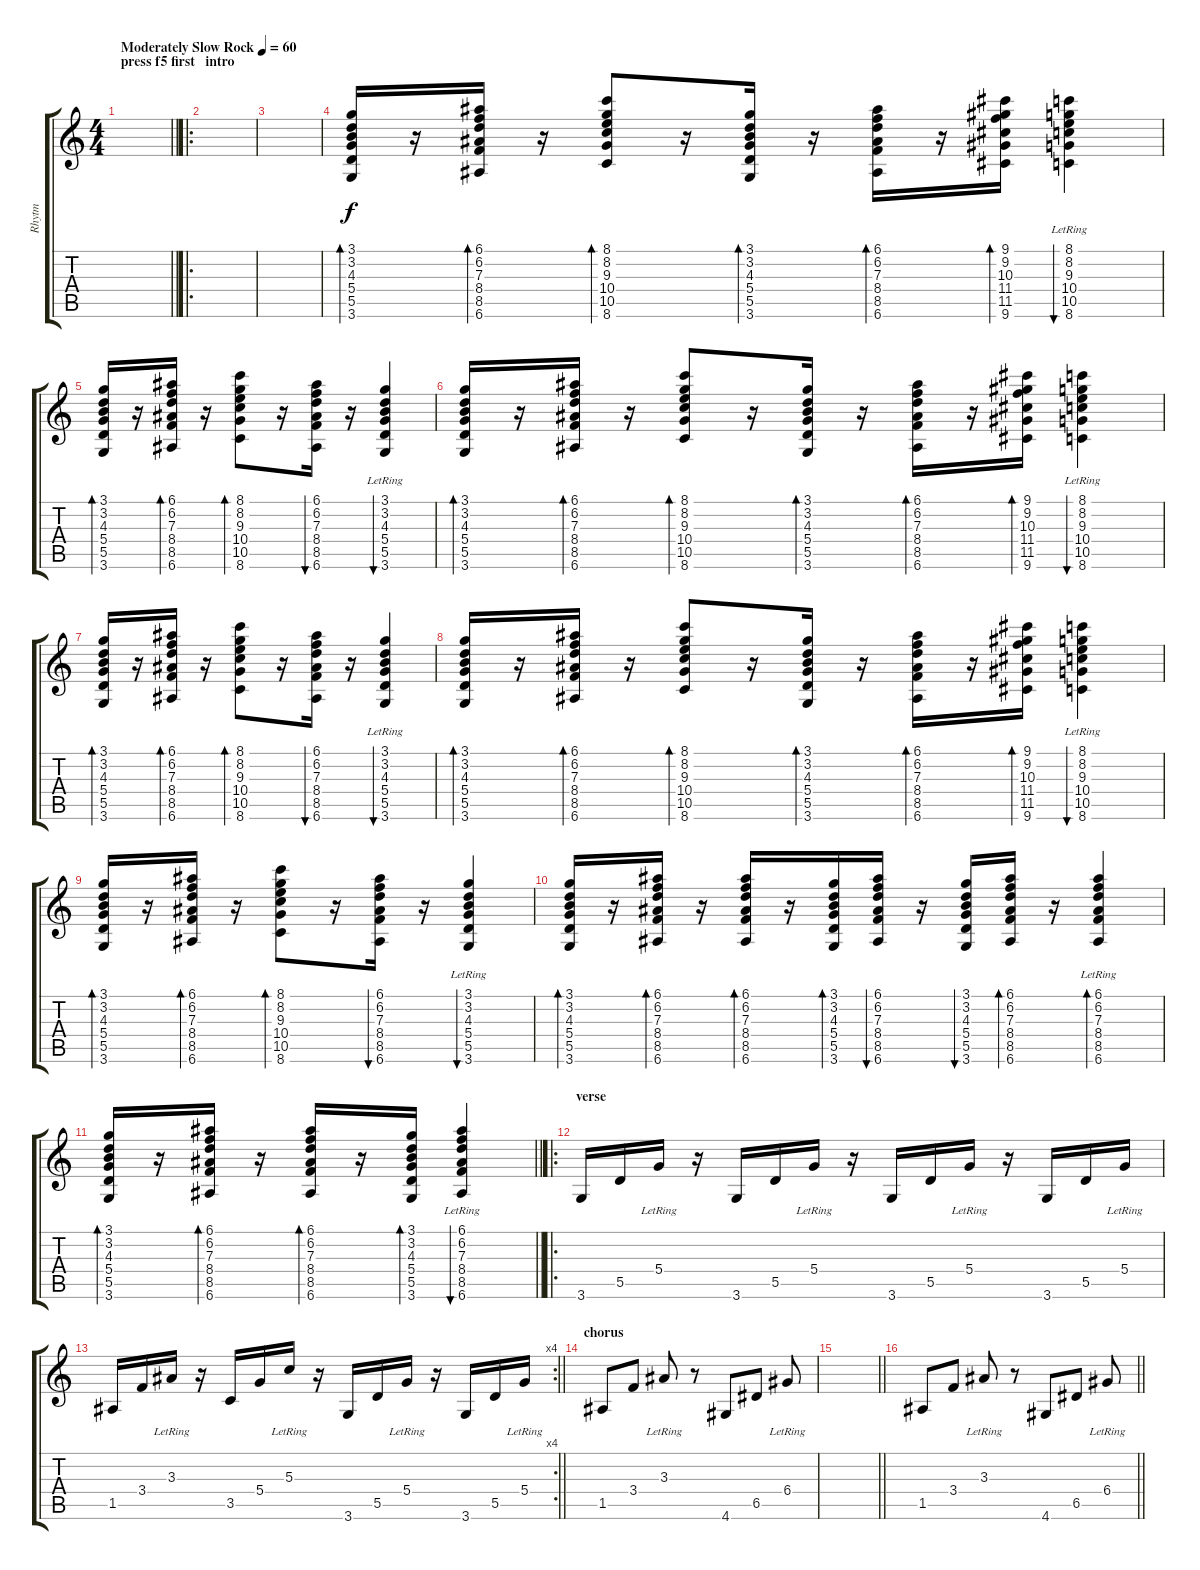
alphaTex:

\track ("Rhytm" "Rhytm") {instrument acousticguitarsteel}
\staff {score tabs}
\tuning (E4 B3 G3 D3 A2 E2) {hide}
\ts (4 4)
\section ("" "press f5 first")
\tempo (60 "Moderately Slow Rock")
\clef g2
\barLineRight lightlight
\ks c
|
\ro
\section ("" "intro")
|
|
(3.1 3.2 4.3 5.4 5.5 3.6).16{bd 30} r.16 (6.1 6.2 7.3 8.4 8.5 6.6).16{bd 30} r.16 (8.1 8.2 9.3 10.4 10.5 8.6).8{bd 30} r.16 (3.1 3.2 4.3 5.4 5.5 3.6).16{bd 30} r.16 (6.1 6.2 7.3 8.4 8.5 6.6).16{bd 30} r.16 (9.1 9.2 10.3 11.4 11.5 9.6).16{bd 30} (8.1 8.2 9.3 10.4{lr} 10.5 8.6).4{bu 30} |
(3.1 3.2 4.3 5.4 5.5 3.6).16{bd 30} r.16 (6.1 6.2 7.3 8.4 8.5 6.6).16{bd 30} r.16 (8.1 8.2 9.3 10.4 10.5 8.6).8{bd 30} r.16 (6.1 6.2 7.3 8.4 8.5 6.6).16{bu 30} r.16 (3.1 3.2{lr} 4.3 5.4 5.5 3.6).4{bu 30} |
(3.1 3.2 4.3 5.4 5.5 3.6).16{bd 30} r.16 (6.1 6.2 7.3 8.4 8.5 6.6).16{bd 30} r.16 (8.1 8.2 9.3 10.4 10.5 8.6).8{bd 30} r.16 (3.1 3.2 4.3 5.4 5.5 3.6).16{bd 30} r.16 (6.1 6.2 7.3 8.4 8.5 6.6).16{bd 30} r.16 (9.1 9.2 10.3 11.4 11.5 9.6).16{bd 30} (8.1 8.2 9.3 10.4{lr} 10.5 8.6).4{bu 30} |
(3.1 3.2 4.3 5.4 5.5 3.6).16{bd 30} r.16 (6.1 6.2 7.3 8.4 8.5 6.6).16{bd 30} r.16 (8.1 8.2 9.3 10.4 10.5 8.6).8{bd 30} r.16 (6.1 6.2 7.3 8.4 8.5 6.6).16{bu 30} r.16 (3.1 3.2{lr} 4.3 5.4 5.5 3.6).4{bu 30} |
(3.1 3.2 4.3 5.4 5.5 3.6).16{bd 30} r.16 (6.1 6.2 7.3 8.4 8.5 6.6).16{bd 30} r.16 (8.1 8.2 9.3 10.4 10.5 8.6).8{bd 30} r.16 (3.1 3.2 4.3 5.4 5.5 3.6).16{bd 30} r.16 (6.1 6.2 7.3 8.4 8.5 6.6).16{bd 30} r.16 (9.1 9.2 10.3 11.4 11.5 9.6).16{bd 30} (8.1 8.2 9.3 10.4{lr} 10.5 8.6).4{bu 30} |
(3.1 3.2 4.3 5.4 5.5 3.6).16{bd 30} r.16 (6.1 6.2 7.3 8.4 8.5 6.6).16{bd 30} r.16 (8.1 8.2 9.3 10.4 10.5 8.6).8{bd 30} r.16 (6.1 6.2 7.3 8.4 8.5 6.6).16{bu 30} r.16 (3.1 3.2{lr} 4.3 5.4 5.5 3.6).4{bu 30} |
(3.1 3.2 4.3 5.4 5.5 3.6).16{bd 30} r.16 (6.1 6.2 7.3 8.4 8.5 6.6).16{bd 30} r.16 (6.1 6.2 7.3 8.4 8.5 6.6).16{bd 30} r.16 (3.1 3.2 4.3 5.4 5.5 3.6).16{bd 30} (6.1 6.2 7.3 8.4 8.5 6.6).16{bu 30} r.16 (3.1 3.2 4.3 5.4 5.5 3.6).16{bu 30} (6.1 6.2 7.3 8.4 8.5 6.6).16{bd 30} r.16 (6.1 6.2 7.3{lr} 8.4 8.5 6.6).4{bd 30} |
\barLineRight lightlight
(3.1 3.2 4.3 5.4 5.5 3.6).16{bd 30} r.16 (6.1 6.2 7.3 8.4 8.5 6.6).16{bd 30} r.16 (6.1 6.2 7.3 8.4 8.5 6.6).16{bd 30} r.16 (3.1 3.2 4.3 5.4 5.5 3.6).16{bd 30} (6.1 6.2 7.3 8.4 8.5 6.6{lr}).4{bu 30} |
\ro
\section ("" "verse")
3.6.16 5.5.16 5.4{lr}.16 r.16 3.6.16 5.5.16 5.4{lr}.16 r.16 3.6.16 5.5.16 5.4{lr}.16 r.16 3.6.16 5.5.16 5.4{lr}.16 |
\rc 4
\barLineRight lightlight
1.5.16 3.4.16 3.3{lr}.16 r.16 3.5.16 5.4.16 5.3{lr}.16 r.16 3.6.16 5.5.16 5.4{lr}.16 r.16 3.6.16 5.5.16 5.4{lr}.16 |
\section ("" "chorus")
1.5.8 3.4.8 3.3{lr}.8 r.8 4.6.8 6.5.8 6.4{lr}.8 |
\barLineRight lightlight
|
\barLineRight lightlight
1.5.8 3.4.8 3.3{lr}.8 r.8 4.6.8 6.5.8 6.4{lr}.8
